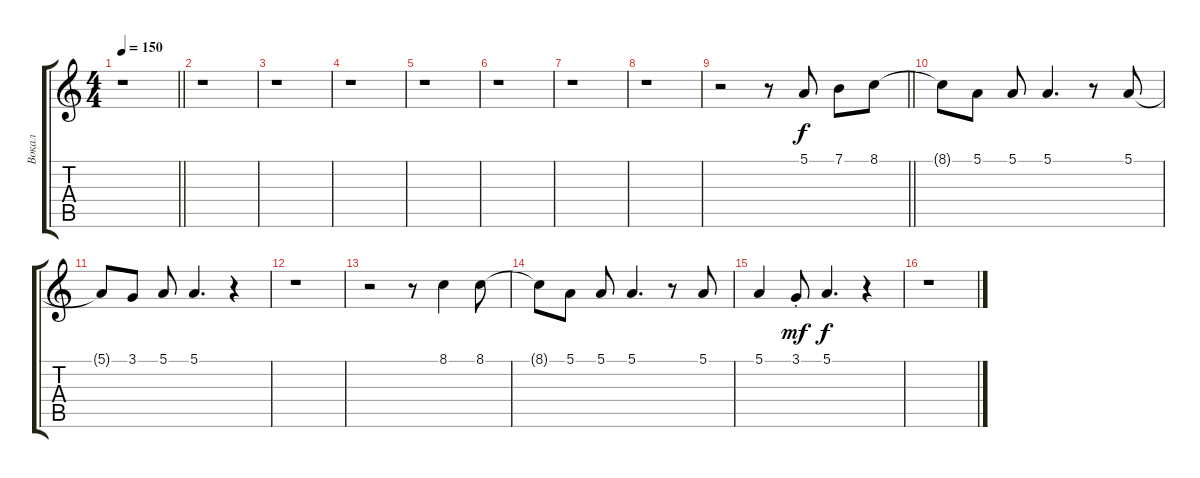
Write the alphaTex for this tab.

\track ("Вокал" "Вокал") {instrument oboe}
\staff {score tabs}
\tuning (E4 B3 G3 D3 A2 E2) {hide}
\ts (4 4)
\tempo 150
\clef g2
\barLineRight lightlight
\ks c
r.1{dy f} |
r.1 |
r.1 |
r.1 |
r.1 |
r.1 |
r.1 |
r.1 |
\barLineRight lightlight
r.2 r.8 5.1.8 7.1.8 8.1.8 |
8.1{t}.8 5.1.8 5.1.8 5.1.4{d} r.8 5.1.8 |
5.1{t}.8 3.1.8 5.1.8 5.1.4{d} r.4 |
r.1 |
r.2 r.8 8.1.4 8.1.8 |
8.1{t}.8 5.1.8 5.1.8 5.1.4{d} r.8 5.1.8 |
5.1.4 3.1{st}.8{dy mf} 5.1.4{d dy f} r.4 |
r.1
